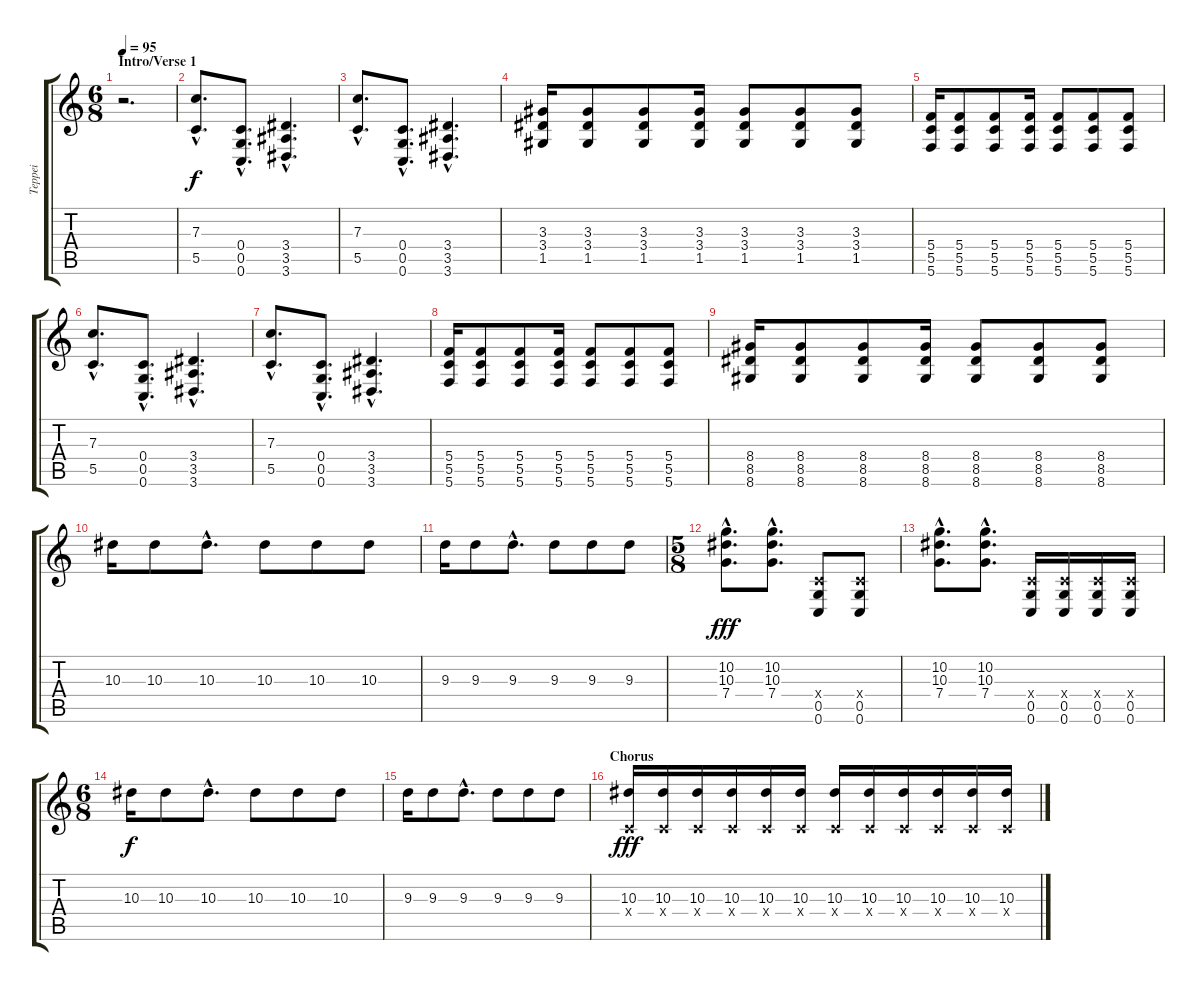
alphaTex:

\track ("Teppei" "Teppei") {instrument overdrivenguitar}
\staff {score tabs}
\tuning (D4 A3 F3 C3 G2 C2) {hide}
\ts (6 8)
\section ("" "Intro/Verse 1")
\tempo 95
\clef g2
\ks c
r.2{d dy f instrument overdrivenguitar} |
(7.3{hac} 5.5{hac}).8{d} (0.4{hac} 0.5{hac} 0.6{hac}).8{d} (3.4{hac} 3.5{hac} 3.6{hac}).4{d} |
(7.3{hac} 5.5{hac}).8{d} (0.4{hac} 0.5{hac} 0.6{hac}).8{d} (3.4{hac} 3.5{hac} 3.6{hac}).4{d} |
(3.3 3.4 1.5).16 (3.3 3.4 1.5).8 (3.3 3.4 1.5).8 (3.3 3.4 1.5).16 (3.3 3.4 1.5).8 (3.3 3.4 1.5).8 (3.3 3.4 1.5).8 |
(5.4 5.5 5.6).16 (5.4 5.5 5.6).8 (5.4 5.5 5.6).8 (5.4 5.5 5.6).16 (5.4 5.5 5.6).8 (5.4 5.5 5.6).8 (5.4 5.5 5.6).8 |
(7.3{hac} 5.5{hac}).8{d} (0.4{hac} 0.5{hac} 0.6{hac}).8{d} (3.4{hac} 3.5{hac} 3.6{hac}).4{d} |
(7.3{hac} 5.5{hac}).8{d} (0.4{hac} 0.5{hac} 0.6{hac}).8{d} (3.4{hac} 3.5{hac} 3.6{hac}).4{d} |
(5.4 5.5 5.6).16 (5.4 5.5 5.6).8 (5.4 5.5 5.6).8 (5.4 5.5 5.6).16 (5.4 5.5 5.6).8 (5.4 5.5 5.6).8 (5.4 5.5 5.6).8 |
(8.4 8.5 8.6).16 (8.4 8.5 8.6).8 (8.4 8.5 8.6).8 (8.4 8.5 8.6).16 (8.4 8.5 8.6).8 (8.4 8.5 8.6).8 (8.4 8.5 8.6).8 |
10.3.16 10.3.8 10.3{hac}.8{d} 10.3.8 10.3.8 10.3.8 |
9.3.16 9.3.8 9.3{hac}.8{d} 9.3.8 9.3.8 9.3.8 |
\ts (5 8)
(10.2{hac} 10.3{hac} 7.4{hac}).8{d dy fff} (10.2{hac} 10.3{hac} 7.4{hac}).8{d} (0.4{x} 0.5 0.6).8 (0.4{x} 0.5 0.6).8 |
(10.2{hac} 10.3{hac} 7.4{hac}).8{d} (10.2{hac} 10.3{hac} 7.4{hac}).8{d} (0.4{x} 0.5 0.6).16 (0.4{x} 0.5 0.6).16 (0.4{x} 0.5 0.6).16 (0.4{x} 0.5 0.6).16 |
\ts (6 8)
10.3.16{dy f} 10.3.8 10.3{hac}.8{d} 10.3.8 10.3.8 10.3.8 |
9.3.16 9.3.8 9.3{hac}.8{d} 9.3.8 9.3.8 9.3.8 |
\section ("" "Chorus")
(10.3 0.4{x}).16{dy fff} (10.3 0.4{x}).16 (10.3 0.4{x}).16 (10.3 0.4{x}).16 (10.3 0.4{x}).16 (10.3 0.4{x}).16 (10.3 0.4{x}).16 (10.3 0.4{x}).16 (10.3 0.4{x}).16 (10.3 0.4{x}).16 (10.3 0.4{x}).16 (10.3 0.4{x}).16
